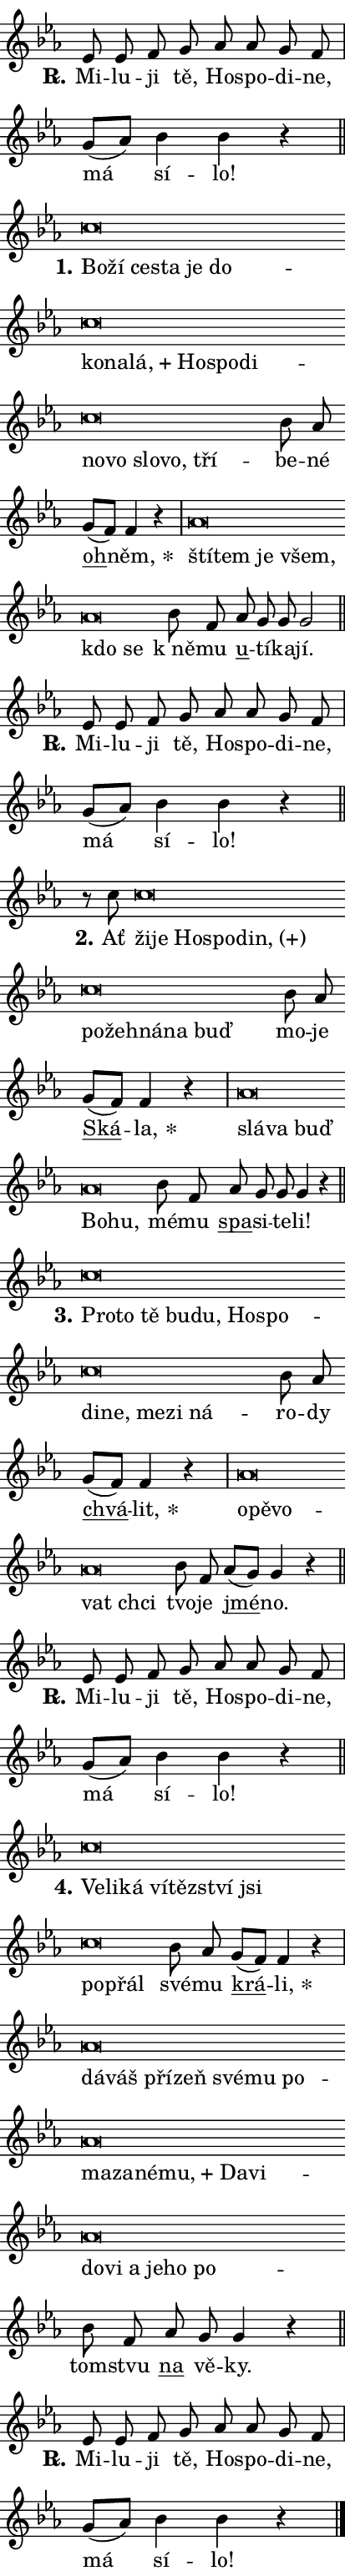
\version "2.22.1"
\header { tagline = "" }
\paper {
  indent = 0\cm
  top-margin = 0\cm
  right-margin = 0\cm
  bottom-margin = 0\cm
  left-margin = 0\cm
  paper-width = 7\cm
  page-breaking = #ly:one-page-breaking
  system-system-spacing.basic-distance = #11
  score-system-spacing.basic-distance = #11
  ragged-last = ##f
}


%% Author: Thomas Morley
%% https://lists.gnu.org/archive/html/lilypond-user/2020-05/msg00002.html
#(define (line-position grob)
"Returns position of @var[grob} in current system:
   @code{'start}, if at first time-step
   @code{'end}, if at last time-step
   @code{'middle} otherwise
"
  (let* ((col (ly:item-get-column grob))
         (ln (ly:grob-object col 'left-neighbor))
         (rn (ly:grob-object col 'right-neighbor))
         (col-to-check-left (if (ly:grob? ln) ln col))
         (col-to-check-right (if (ly:grob? rn) rn col))
         (break-dir-left
           (and
             (ly:grob-property col-to-check-left 'non-musical #f)
             (ly:item-break-dir col-to-check-left)))
         (break-dir-right
           (and
             (ly:grob-property col-to-check-right 'non-musical #f)
             (ly:item-break-dir col-to-check-right))))
        (cond ((eqv? 1 break-dir-left) 'start)
              ((eqv? -1 break-dir-right) 'end)
              (else 'middle))))

#(define (tranparent-at-line-position vctor)
  (lambda (grob)
  "Relying on @code{line-position} select the relevant enry from @var{vctor}.
Used to determine transparency,"
    (case (line-position grob)
      ((end) (not (vector-ref vctor 0)))
      ((middle) (not (vector-ref vctor 1)))
      ((start) (not (vector-ref vctor 2))))))

noteHeadBreakVisibility =
#(define-music-function (break-visibility)(vector?)
"Makes @code{NoteHead}s transparent relying on @var{break-visibility}"
#{
  \override NoteHead.transparent =
    #(tranparent-at-line-position break-visibility)
#})

#(define delete-ledgers-for-transparent-note-heads
  (lambda (grob)
    "Reads whether a @code{NoteHead} is transparent.
If so this @code{NoteHead} is removed from @code{'note-heads} from
@var{grob}, which is supposed to be @code{LedgerLineSpanner}.
As a result ledgers are not printed for this @code{NoteHead}"
    (let* ((nhds-array (ly:grob-object grob 'note-heads))
           (nhds-list
             (if (ly:grob-array? nhds-array)
                 (ly:grob-array->list nhds-array)
                 '()))
           ;; Relies on the transparent-property being done before
           ;; Staff.LedgerLineSpanner.after-line-breaking is executed.
           ;; This is fragile ...
           (to-keep
             (remove
               (lambda (nhd)
                 (ly:grob-property nhd 'transparent #f))
               nhds-list)))
      ;; TODO find a better method to iterate over grob-arrays, similiar
      ;; to filter/remove etc for lists
      ;; For now rebuilt from scratch
      (set! (ly:grob-object grob 'note-heads)  '())
      (for-each
        (lambda (nhd)
          (ly:pointer-group-interface::add-grob grob 'note-heads nhd))
        to-keep))))

hideNotes = {
  \noteHeadBreakVisibility #begin-of-line-visible
}
unHideNotes = {
  \noteHeadBreakVisibility #all-visible
}

% work-around for resetting accidentals
% https://lilypond.org/doc/v2.23/Documentation/notation/displaying-rhythms#unmetered-music
cadenzaMeasure = {
  \cadenzaOff
  \partial 1024 s1024
  \cadenzaOn
}

#(define-markup-command (accent layout props text) (markup?)
  "Underline accented syllable"
  (interpret-markup layout props
    #{\markup \override #'(offset . 4.3) \underline { #text }#}))

responsum = \markup \concat {
  "R" \hspace #-1.05 \path #0.1 #'((moveto 0 0.07) (lineto 0.9 0.8)) \hspace #0.05 "."
}

\layout {
    \context {
        \Staff
        \remove "Time_signature_engraver"
        \override LedgerLineSpanner.after-line-breaking = #delete-ledgers-for-transparent-note-heads
    }
    \context {
        \Voice {
            \override NoteHead.output-attributes = #'((class . "notehead"))
            \override Hairpin.height = #0.55
        }
    }
    \context {
        \Lyrics {
            \override StanzaNumber.output-attributes = #'((class . "stanzanumber"))
            \override LyricSpace.minimum-distance = #0.9
            \override LyricText.font-name = #"TeX Gyre Schola"
            \override LyricText.font-size = 1
            \override StanzaNumber.font-name = #"TeX Gyre Schola Bold"
            \override StanzaNumber.font-size = 1
        }
    }
}

% magnetic-lyrics.ily
%
%   written by
%     Jean Abou Samra <jean@abou-samra.fr>
%     Werner Lemberg <wl@gnu.org>
%
%   adapted by
%     Jiri Hon <jiri.hon@gmail.com>
%
% Version 2022-Apr-15

% https://www.mail-archive.com/lilypond-user@gnu.org/msg149350.html

#(define (Left_hyphen_pointer_engraver context)
   "Collect syllable-hyphen-syllable occurrences in lyrics and store
them in properties.  This engraver only looks to the left.  For
example, if the lyrics input is @code{foo -- bar}, it does the
following.

@itemize @bullet
@item
Set the @code{text} property of the @code{LyricHyphen} grob between
@q{foo} and @q{bar} to @code{foo}.

@item
Set the @code{left-hyphen} property of the @code{LyricText} grob with
text @q{foo} to the @code{LyricHyphen} grob between @q{foo} and
@q{bar}.
@end itemize

Use this auxiliary engraver in combination with the
@code{lyric-@/text::@/apply-@/magnetic-@/offset!} hook."
   (let ((hyphen #f)
         (text #f))
     (make-engraver
      (acknowledgers
       ((lyric-syllable-interface engraver grob source-engraver)
        (set! text grob)))
      (end-acknowledgers
       ((lyric-hyphen-interface engraver grob source-engraver)
        ;(when (not (grob::has-interface grob 'lyric-space-interface))
          (set! hyphen grob)));)
      ((stop-translation-timestep engraver)
       (when (and text hyphen)
         (ly:grob-set-object! text 'left-hyphen hyphen))
       (set! text #f)
       (set! hyphen #f)))))

#(define (lyric-text::apply-magnetic-offset! grob)
   "If the space between two syllables is less than the value in
property @code{LyricText@/.details@/.squash-threshold}, move the right
syllable to the left so that it gets concatenated with the left
syllable.

Use this function as a hook for
@code{LyricText@/.after-@/line-@/breaking} if the
@code{Left_@/hyphen_@/pointer_@/engraver} is active."
   (let ((hyphen (ly:grob-object grob 'left-hyphen #f)))
     (when hyphen
       (let ((left-text (ly:spanner-bound hyphen LEFT)))
         (when (grob::has-interface left-text 'lyric-syllable-interface)
           (let* ((common (ly:grob-common-refpoint grob left-text X))
                  (this-x-ext (ly:grob-extent grob common X))
                  (left-x-ext
                   (begin
                     ;; Trigger magnetism for left-text.
                     (ly:grob-property left-text 'after-line-breaking)
                     (ly:grob-extent left-text common X)))
                  ;; `delta` is the gap width between two syllables.
                  (delta (- (interval-start this-x-ext)
                            (interval-end left-x-ext)))
                  (details (ly:grob-property grob 'details))
                  (threshold (assoc-get 'squash-threshold details 0.2)))
             (when (< delta threshold)
               (let* (;; We have to manipulate the input text so that
                      ;; ligatures crossing syllable boundaries are not
                      ;; disabled.  For languages based on the Latin
                      ;; script this is essentially a beautification.
                      ;; However, for non-Western scripts it can be a
                      ;; necessity.
                      (lt (ly:grob-property left-text 'text))
                      (rt (ly:grob-property grob 'text))
                      (is-space (grob::has-interface hyphen 'lyric-space-interface))
                      (space (if is-space " " ""))
                      (space-markup (grob-interpret-markup grob " "))
                      (space-size (interval-length (ly:stencil-extent space-markup X)))
                      (extra-delta (if is-space space-size 0))
                      ;; Append new syllable.
                      (ltrt-space (if (and (string? lt) (string? rt))
                                (string-append lt space rt)
                                (make-concat-markup (list lt space rt))))
                      ;; Right-align `ltrt` to the right side.
                      (ltrt-space-markup (grob-interpret-markup
                               grob
                               (make-translate-markup
                                (cons (interval-length this-x-ext) 0)
                                (make-right-align-markup ltrt-space)))))
                 (begin
                   ;; Don't print `left-text`.
                   (ly:grob-set-property! left-text 'stencil #f)
                   ;; Set text and stencil (which holds all collected
                   ;; syllables so far) and shift it to the left.
                   (ly:grob-set-property! grob 'text ltrt-space)
                   (ly:grob-set-property! grob 'stencil ltrt-space-markup)
                   (ly:grob-translate-axis! grob (- (- delta extra-delta)) X))))))))))


#(define (lyric-hyphen::displace-bounds-first grob)
   ;; Make very sure this callback isn't triggered too early.
   (let ((left (ly:spanner-bound grob LEFT))
         (right (ly:spanner-bound grob RIGHT)))
     (ly:grob-property left 'after-line-breaking)
     (ly:grob-property right 'after-line-breaking)
     (ly:lyric-hyphen::print grob)))

squashThreshold = #0.4

\layout {
  \context {
    \Lyrics
    \consists #Left_hyphen_pointer_engraver
    \override LyricText.after-line-breaking =
      #lyric-text::apply-magnetic-offset!
    \override LyricHyphen.stencil = #lyric-hyphen::displace-bounds-first
    \override LyricText.details.squash-threshold = \squashThreshold
    \override LyricHyphen.minimum-distance = 0
    \override LyricHyphen.minimum-length = \squashThreshold
  }
}

squash = \override LyricText.details.squash-threshold = 9999
unSquash = \override LyricText.details.squash-threshold = \squashThreshold

left = \override LyricText.self-alignment-X = #LEFT
unLeft = \revert LyricText.self-alignment-X

starOffset = #(lambda (grob) 
                (let ((x_offset (ly:self-alignment-interface::aligned-on-x-parent grob)))
                  (if (= x_offset 0) 0 (+ x_offset 1.2))))

star = #(define-music-function (syllable)(string?)
"Append star separator at the end of a syllable"
#{
  \once \override LyricText.X-offset = #starOffset
  \lyricmode { \markup {
    #syllable
    \override #'((font-name . "TeX Gyre Schola Bold")) \hspace #0.2 \lower #0.65 \larger "*"
  } }
#})

starAccent = #(define-music-function (syllable)(string?)
"Append star separator at the end of a syllable and make accent"
#{
  \once \override LyricText.X-offset = #starOffset
  \lyricmode { \markup {
    \accent #syllable
    \override #'((font-name . "TeX Gyre Schola Bold")) \hspace #0.2 \lower #0.65 \larger "*"
  } }
#})

breath = #(define-music-function (syllable)(string?)
"Append breathing indicator at the end of a syllable"
#{
  \lyricmode { \markup { #syllable "+" } }
#})

optionalBreath = #(define-music-function (syllable)(string?)
"Append optional breathing indicator at the end of a syllable"
#{
  \lyricmode { \markup { #syllable "(+)" } }
#})


\score {
    <<
        \new Voice = "melody" { \cadenzaOn \key es \major \relative { es'8 es f g as as g f \cadenzaMeasure \bar "|" g[( as)] bes4 bes r \cadenzaMeasure \bar "||" \break }
\relative { c''\breve*1/16 \hideNotes \breve*1/16 \bar "" \breve*1/16 \bar "" \breve*1/16 \bar "" \breve*1/16 \bar "" \breve*1/16 \bar "" \breve*1/16 \bar "" \breve*1/16 \bar "" \breve*1/16 \bar "" \breve*1/16 \bar "" \breve*1/16 \bar "" \breve*1/16 \bar "" \breve*1/16 \bar "" \breve*1/16 \bar "" \breve*1/16 \bar "" \breve*1/16 \breve*1/16 \bar "" \unHideNotes bes8 as \bar "" g[( f)] f4 r \cadenzaMeasure \bar "|" as\breve*1/16 \hideNotes \breve*1/16 \bar "" \breve*1/16 \bar "" \breve*1/16 \bar "" \breve*1/16 \breve*1/16 \bar "" \unHideNotes bes8 f \bar "" as g g g2 \cadenzaMeasure \bar "||" \break }
\relative { es'8 es f g as as g f \cadenzaMeasure \bar "|" g[( as)] bes4 bes r \cadenzaMeasure \bar "||" \break }
\relative { r8 c''8 c\breve*1/16 \hideNotes \breve*1/16 \bar "" \breve*1/16 \bar "" \breve*1/16 \bar "" \breve*1/16 \bar "" \breve*1/16 \bar "" \breve*1/16 \bar "" \breve*1/16 \bar "" \breve*1/16 \breve*1/16 \bar "" \unHideNotes bes8 as \bar "" g[( f)] f4 r \cadenzaMeasure \bar "|" as\breve*1/16 \hideNotes \breve*1/16 \bar "" \breve*1/16 \bar "" \breve*1/16 \breve*1/16 \bar "" \unHideNotes bes8 f \bar "" as g g g4 r \cadenzaMeasure \bar "||" \break }
\relative { c''\breve*1/16 \hideNotes \breve*1/16 \bar "" \breve*1/16 \bar "" \breve*1/16 \bar "" \breve*1/16 \bar "" \breve*1/16 \bar "" \breve*1/16 \bar "" \breve*1/16 \bar "" \breve*1/16 \bar "" \breve*1/16 \bar "" \breve*1/16 \breve*1/16 \bar "" \unHideNotes bes8 as \bar "" g[( f)] f4 r \cadenzaMeasure \bar "|" as\breve*1/16 \hideNotes \breve*1/16 \bar "" \breve*1/16 \bar "" \breve*1/16 \breve*1/16 \bar "" \unHideNotes bes8 f \bar "" as[( g)] g4 r \cadenzaMeasure \bar "||" \break }
\relative { es'8 es f g as as g f \cadenzaMeasure \bar "|" g[( as)] bes4 bes r \cadenzaMeasure \bar "||" \break }
\relative { c''\breve*1/16 \hideNotes \breve*1/16 \bar "" \breve*1/16 \bar "" \breve*1/16 \bar "" \breve*1/16 \bar "" \breve*1/16 \bar "" \breve*1/16 \bar "" \breve*1/16 \breve*1/16 \bar "" \unHideNotes bes8 as \bar "" g[( f)] f4 r \cadenzaMeasure \bar "|" as\breve*1/16 \hideNotes \breve*1/16 \bar "" \breve*1/16 \bar "" \breve*1/16 \bar "" \breve*1/16 \bar "" \breve*1/16 \bar "" \breve*1/16 \bar "" \breve*1/16 \bar "" \breve*1/16 \bar "" \breve*1/16 \bar "" \breve*1/16 \bar "" \breve*1/16 \bar "" \breve*1/16 \bar "" \breve*1/16 \bar "" \breve*1/16 \bar "" \breve*1/16 \bar "" \breve*1/16 \bar "" \breve*1/16 \breve*1/16 \bar "" \unHideNotes bes8 f \bar "" as g g4 r \cadenzaMeasure \bar "||" \break }
\relative { es'8 es f g as as g f \cadenzaMeasure \bar "|" g[( as)] bes4 bes r \cadenzaMeasure \bar "||" \break } \bar "|." }
        \new Lyrics \lyricsto "melody" { \lyricmode { \set stanza = \responsum
Mi -- lu -- ji tě, Ho -- spo -- di -- ne, má sí -- lo!
\set stanza = "1."
\left Bo -- \squash ží ce -- sta je do -- ko -- na -- \breath "lá," Ho -- spo -- di -- no -- vo slo -- vo, tří -- \unLeft \unSquash be -- né \markup \accent oh -- \star něm, \left ští -- \squash tem je všem, kdo se \unLeft \unSquash "k ně" -- mu \markup \accent u -- tí -- ka -- jí.
\set stanza = \responsum
Mi -- lu -- ji tě, Ho -- spo -- di -- ne, má sí -- lo!
\set stanza = "2."
Ať \left ži -- \squash je Ho -- spo -- \optionalBreath din, po -- žeh -- ná -- na buď \unLeft \unSquash mo -- je \markup \accent Ská -- \star la, \left slá -- \squash va buď Bo -- hu, \unLeft \unSquash mé -- mu \markup \accent spa -- si -- te -- li!
\set stanza = "3."
\left Pro -- \squash to tě bu -- du, Ho -- spo -- di -- ne, me -- zi ná -- \unLeft \unSquash ro -- dy \markup \accent chvá -- \star lit, \left o -- \squash pě -- vo -- vat chci \unLeft \unSquash tvo -- je \markup \accent jmé -- no.
\set stanza = \responsum
Mi -- lu -- ji tě, Ho -- spo -- di -- ne, má sí -- lo!
\set stanza = "4."
\left Ve -- \squash li -- ká ví -- těz -- ství jsi po -- přál \unLeft \unSquash své -- mu \markup \accent krá -- \star li, \left dá -- \squash váš pří -- zeň své -- mu po -- ma -- za -- né -- \breath "mu," Da -- vi -- do -- vi a je -- ho po -- \unLeft \unSquash tom -- stvu \markup \accent na vě -- ky.
\set stanza = \responsum
Mi -- lu -- ji tě, Ho -- spo -- di -- ne, má sí -- lo! } }
    >>
    \layout {}
}
